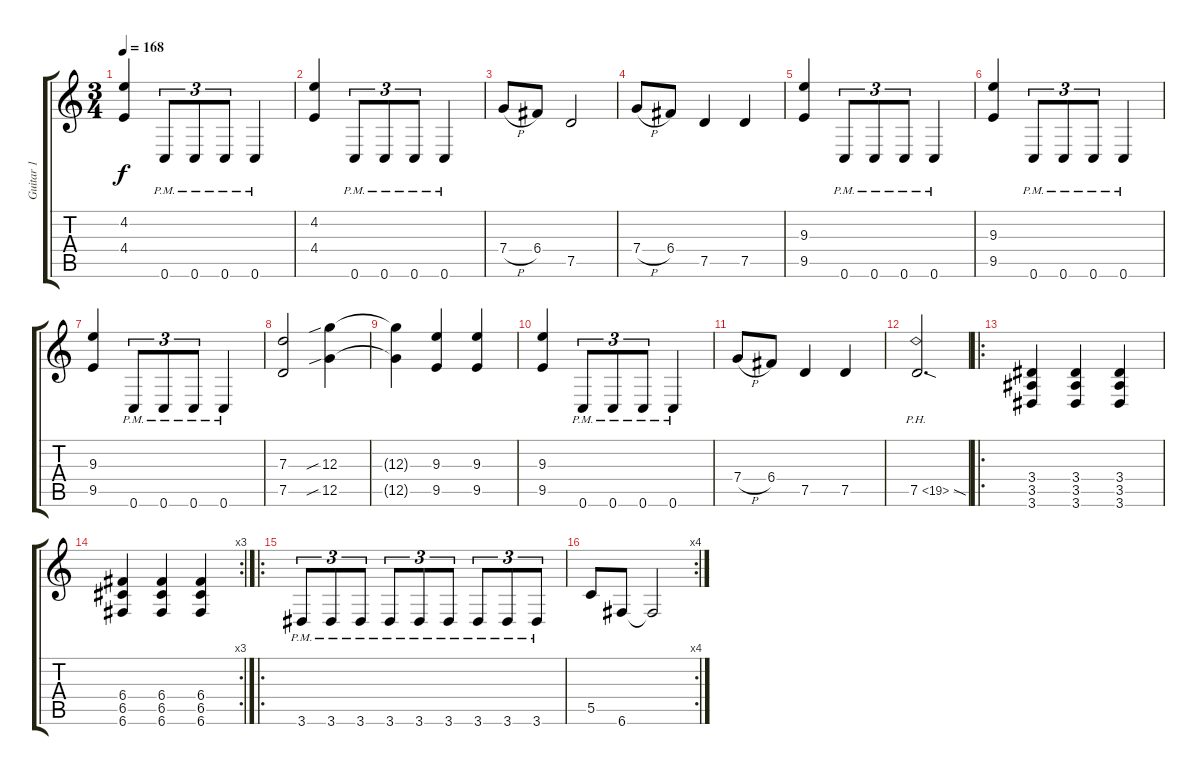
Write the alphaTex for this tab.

\track ("Guitar 1" "Guitar 1") {instrument overdrivenguitar}
\staff {score tabs}
\tuning (E4 C4 G3 C3 G2 C2) {hide}
\ts (3 4)
\tempo 168
\clef g2
\ks c
(4.2 4.4).4{dy f} 0.6{pm}.8{tu (3 2)} 0.6{pm}.8{tu (3 2)} 0.6{pm}.8{tu (3 2)} 0.6{pm}.4 |
(4.2 4.4).4 0.6{pm}.8{tu (3 2)} 0.6{pm}.8{tu (3 2)} 0.6{pm}.8{tu (3 2)} 0.6{pm}.4 |
7.4{h}.8 6.4.8 7.5.2 |
7.4{h}.8 6.4.8 7.5.4 7.5.4 |
(9.3 9.5).4 0.6{pm}.8{tu (3 2)} 0.6{pm}.8{tu (3 2)} 0.6{pm}.8{tu (3 2)} 0.6{pm}.4 |
(9.3 9.5).4 0.6{pm}.8{tu (3 2)} 0.6{pm}.8{tu (3 2)} 0.6{pm}.8{tu (3 2)} 0.6{pm}.4 |
(9.3 9.5).4 0.6{pm}.8{tu (3 2)} 0.6{pm}.8{tu (3 2)} 0.6{pm}.8{tu (3 2)} 0.6{pm}.4 |
(7.3 7.5).2 (12.3{sib} 12.5{sib}).4 |
(12.3{t} 12.5{t}).4 (9.3 9.5).4 (9.3 9.5).4 |
(9.3 9.5).4 0.6{pm}.8{tu (3 2)} 0.6{pm}.8{tu (3 2)} 0.6{pm}.8{tu (3 2)} 0.6{pm}.4 |
7.4{h}.8 6.4.8 7.5.4 7.5.4 |
7.5{ph 12 sod}.2{d} |
\ro
(3.4 3.5 3.6).4 (3.4 3.5 3.6).4 (3.4 3.5 3.6).4 |
\rc 3
(6.4 6.5 6.6).4 (6.4 6.5 6.6).4 (6.4 6.5 6.6).4 |
\ro
3.6{pm}.8{tu (3 2)} 3.6{pm}.8{tu (3 2)} 3.6{pm}.8{tu (3 2)} 3.6{pm}.8{tu (3 2)} 3.6{pm}.8{tu (3 2)} 3.6{pm}.8{tu (3 2)} 3.6{pm}.8{tu (3 2)} 3.6{pm}.8{tu (3 2)} 3.6{pm}.8{tu (3 2)} |
\rc 4
5.5.8 6.6.8 6.6{t}.2
